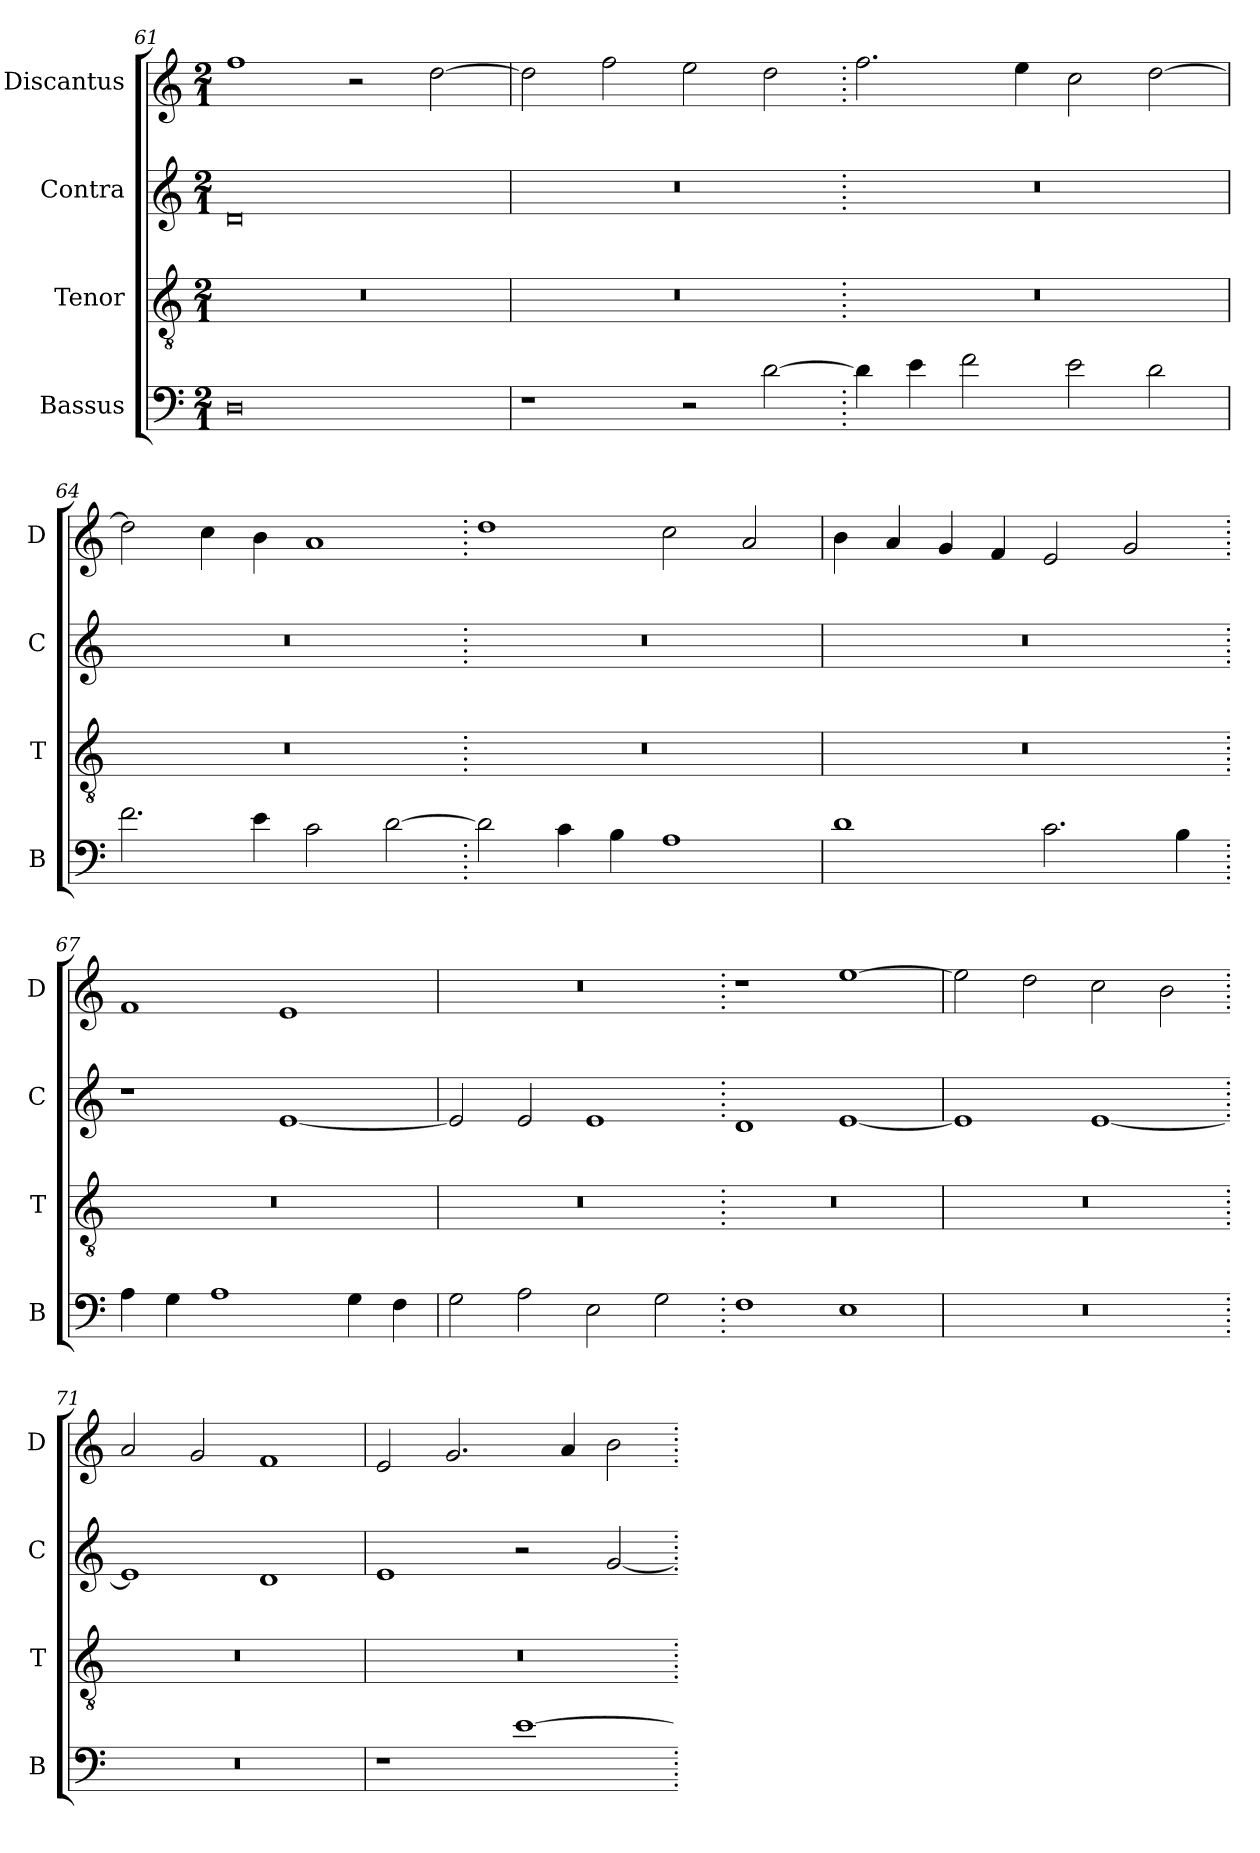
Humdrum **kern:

**kern	**kern	**kern	**kern
*part4	*part3	*part2	*part1
*staff4	*staff3	*staff2	*staff1
*I"Bassus	*I"Tenor	*I"Contra	*I"Discantus
*I'B	*I'T	*I'C	*I'D
*clefF4	*clefGv2	*clefG2	*clefG2
*k[]	*k[]	*k[]	*k[]
*M2/1	*M2/1	*M2/1	*M2/1
=61	=61	=61	=61
0D	0r	0d	1ff
.	.	.	2r
.	.	.	[2dd\
=62	=62	=62	=62
1r	0r	0r	2dd\]
.	.	.	2ff\
2r	.	.	2ee\
[2d\	.	.	2dd\
=63.	=63.	=63.	=63.
4d\]	0r	0r	2.ff\
4e\	.	.	.
2f\	.	.	.
.	.	.	4ee\
2e\	.	.	2cc\
2d\	.	.	[2dd\
=64	=64	=64	=64
2.f\	0r	0r	2dd\]
.	.	.	4cc\
4e\	.	.	4b\
2c\	.	.	1a
[2d\	.	.	.
=65.	=65.	=65.	=65.
2d\]	0r	0r	1dd
4c\	.	.	.
4B\	.	.	.
1A	.	.	2cc\
.	.	.	2a/
=66	=66	=66	=66
1d	0r	0r	4b\
.	.	.	4a/
.	.	.	4g/
.	.	.	4f/
2.c\	.	.	2e/
.	.	.	2g/
4B\	.	.	.
=67.	=67.	=67.	=67.
4A\	0r	1r	1f
4G\	.	.	.
1A	.	.	.
.	.	[1e	1e
4G\	.	.	.
4F\	.	.	.
=68	=68	=68	=68
2G\	0r	2e/]	0r
2A\	.	2e/	.
2E\	.	1e	.
2G\	.	.	.
=69.	=69.	=69.	=69.
1F	0r	1d	1r
1E	.	[1e	[1ee
=70	=70	=70	=70
0r	0r	1e]	2ee\]
.	.	.	2dd\
.	.	[1e	2cc\
.	.	.	2b\
=71.	=71.	=71.	=71.
0r	0r	1e]	2a/
.	.	.	2g/
.	.	1d	1f
=72	=72	=72	=72
1r	0r	1e	2e/
.	.	.	2.g/
[1e	.	2r	.
.	.	.	4a/
.	.	[2g/	2b\
=.	=.	=.	=.
*-	*-	*-	*-
